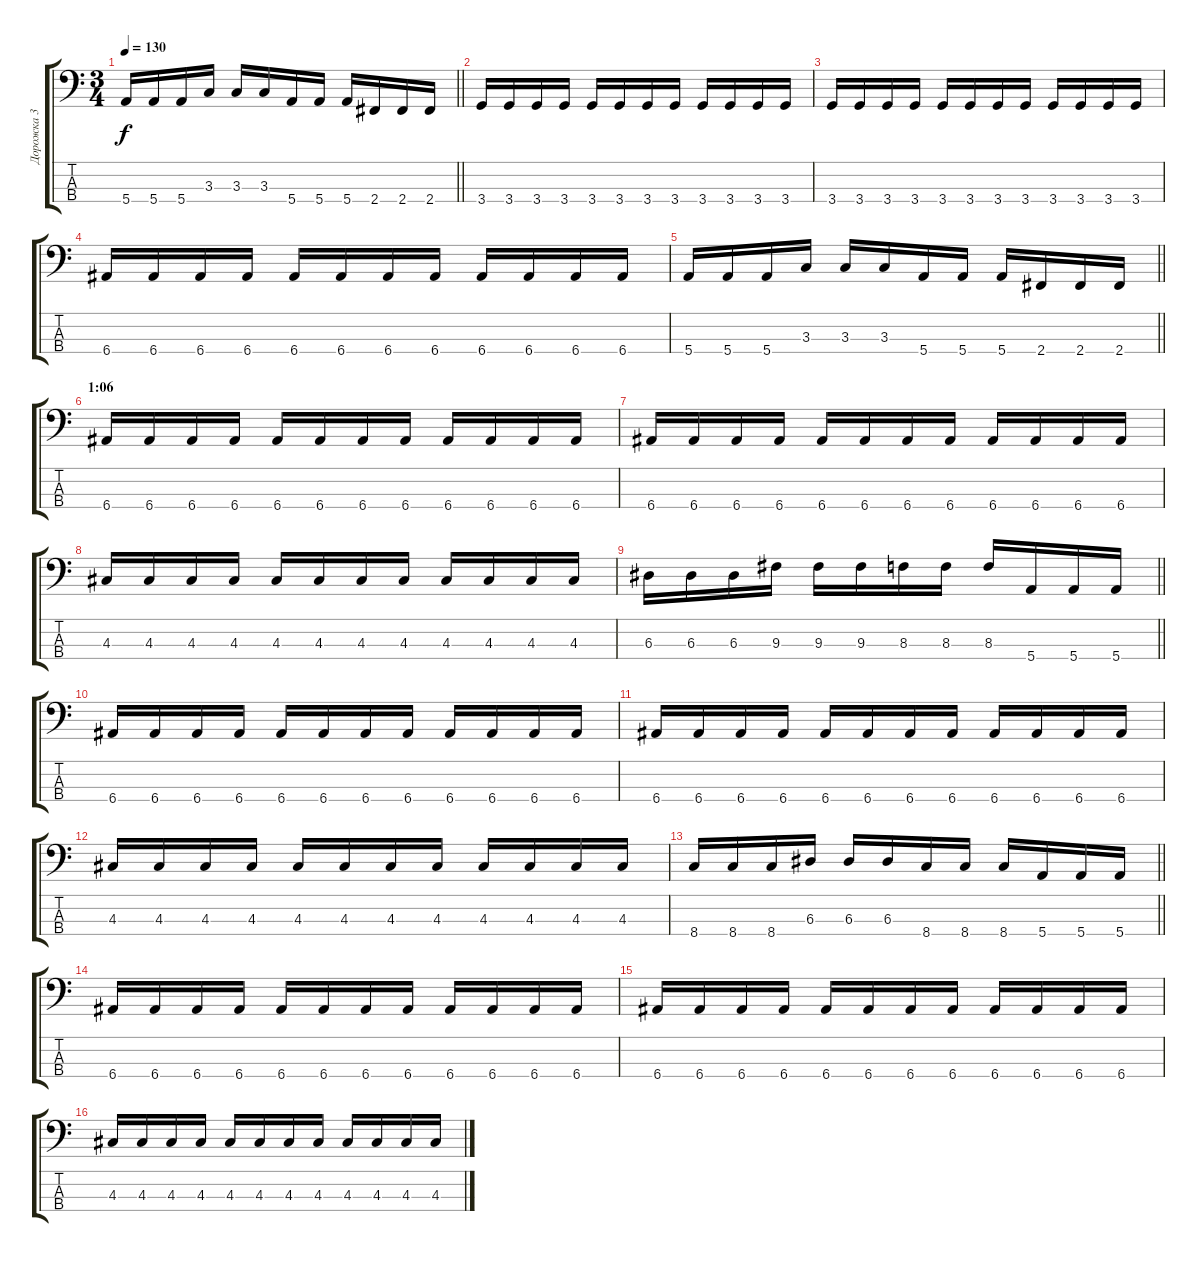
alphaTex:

\track ("Дорожка 3" "Дорожка 3") {instrument electricbassfinger}
\staff {score tabs}
\tuning (G2 D2 A1 E1) {hide}
\ts (3 4)
\tempo 130
\clef f4
\barLineRight lightlight
\ks c
5.4.16{dy f} 5.4.16 5.4.16 3.3.16 3.3.16 3.3.16 5.4.16 5.4.16 5.4.16 2.4.16 2.4.16 2.4.16 |
3.4.16{volume 16} 3.4.16 3.4.16 3.4.16 3.4.16 3.4.16 3.4.16 3.4.16 3.4.16 3.4.16 3.4.16 3.4.16 |
3.4.16 3.4.16 3.4.16 3.4.16 3.4.16 3.4.16 3.4.16 3.4.16 3.4.16 3.4.16 3.4.16 3.4.16 |
6.4.16 6.4.16 6.4.16 6.4.16 6.4.16 6.4.16 6.4.16 6.4.16 6.4.16 6.4.16 6.4.16 6.4.16 |
\barLineRight lightlight
5.4.16 5.4.16 5.4.16 3.3.16 3.3.16 3.3.16 5.4.16 5.4.16 5.4.16 2.4.16 2.4.16 2.4.16 |
\section ("" "1:06")
6.4.16 6.4.16 6.4.16 6.4.16 6.4.16 6.4.16 6.4.16 6.4.16 6.4.16 6.4.16 6.4.16 6.4.16 |
6.4.16 6.4.16 6.4.16 6.4.16 6.4.16 6.4.16 6.4.16 6.4.16 6.4.16 6.4.16 6.4.16 6.4.16 |
4.3.16 4.3.16 4.3.16 4.3.16 4.3.16 4.3.16 4.3.16 4.3.16 4.3.16 4.3.16 4.3.16 4.3.16 |
\barLineRight lightlight
6.3.16 6.3.16 6.3.16 9.3.16 9.3.16 9.3.16 8.3.16 8.3.16 8.3.16 5.4.16 5.4.16 5.4.16 |
6.4.16{volume 13} 6.4.16 6.4.16 6.4.16 6.4.16 6.4.16 6.4.16 6.4.16 6.4.16 6.4.16 6.4.16 6.4.16 |
6.4.16 6.4.16 6.4.16 6.4.16 6.4.16 6.4.16 6.4.16 6.4.16 6.4.16 6.4.16 6.4.16 6.4.16 |
4.3.16 4.3.16 4.3.16 4.3.16 4.3.16 4.3.16 4.3.16 4.3.16 4.3.16 4.3.16 4.3.16 4.3.16 |
\barLineRight lightlight
8.4.16 8.4.16 8.4.16 6.3.16 6.3.16 6.3.16 8.4.16 8.4.16 8.4.16 5.4.16 5.4.16 5.4.16 |
6.4.16{volume 16} 6.4.16 6.4.16 6.4.16 6.4.16 6.4.16 6.4.16 6.4.16 6.4.16 6.4.16 6.4.16 6.4.16 |
6.4.16 6.4.16 6.4.16 6.4.16 6.4.16 6.4.16 6.4.16 6.4.16 6.4.16 6.4.16 6.4.16 6.4.16 |
4.3.16 4.3.16 4.3.16 4.3.16 4.3.16 4.3.16 4.3.16 4.3.16 4.3.16 4.3.16 4.3.16 4.3.16
